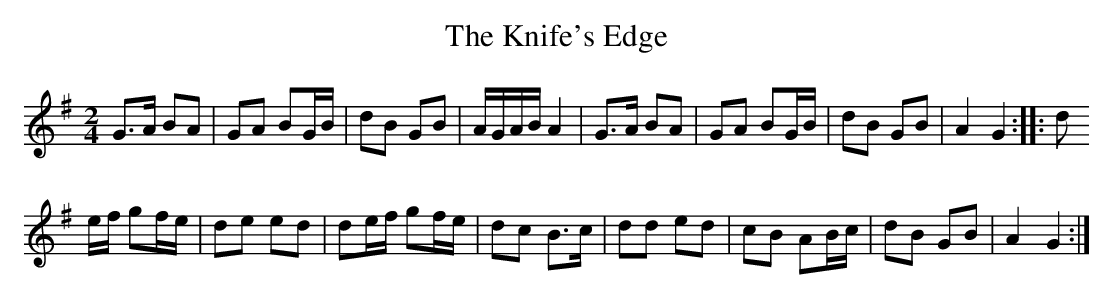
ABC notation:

X:1
T:Knife's Edge, The
M:2/4
L:1/8
K:G
G>A BA|GA BG/2B/2|dB GB|A/2G/2A/2B/2 A2|G>A BA|GA BG/2B/2|dB GB|A2G2:||:d
e/2f/2 gf/2e/2|de ed|de/2f/2 gf/2e/2|dc B>c|dd ed|cB AB/2c/2|dB GB|A2G2:|
